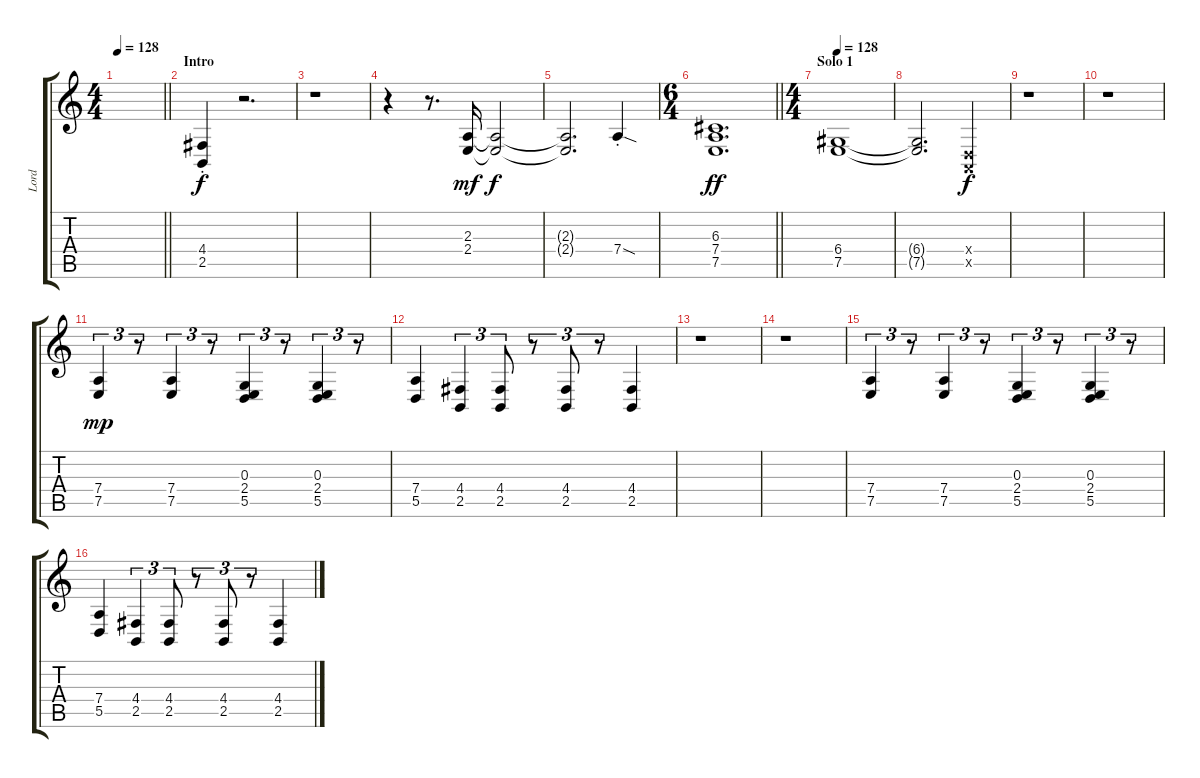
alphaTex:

\track ("Lord" "Lord") {instrument drawbarorgan}
\staff {score tabs}
\tuning (E4 B3 G3 D3 A2 E2) {hide}
\ts (4 4)
\tempo 128
\clef g2
\barLineRight lightlight
\ks c
|
\section ("" "Intro")
(4.4{st} 2.5{st}).4 r.2{d} |
r.1 |
r.4 r.8{d} (2.3 2.4).16{dy mf} (2.3{t} 2.4{t}).2{dy f} |
(2.3{t} 2.4{t}).2{d} 7.4{sod st}.4 |
\ts (6 4)
\barLineRight lightlight
(6.3 7.4 7.5).1{d dy ff} |
\ts (4 4)
\section ("" "Solo 1")
\tempo 128
(6.4 7.5).1 |
(6.4{t} 7.5{t}).2{d} (0.4{x} 0.5{x}).4{dy f} |
r.1 |
r.1 |
(7.4 7.5).4{tu (3 2) dy mp volume 6 instrument oboe} r.8{tu (3 2)} (7.4 7.5).4{tu (3 2)} r.8{tu (3 2)} (0.3 2.4 5.5).4{tu (3 2)} r.8{tu (3 2)} (0.3 2.4 5.5).4{tu (3 2)} r.8{tu (3 2)} |
(7.4 5.5).4 (4.4 2.5).4{tu (3 2)} (4.4 2.5).8{tu (3 2)} r.8{tu (3 2)} (4.4 2.5).8{tu (3 2)} r.8{tu (3 2)} (4.4 2.5).4 |
r.1 |
r.1 |
(7.4 7.5).4{tu (3 2)} r.8{tu (3 2)} (7.4 7.5).4{tu (3 2)} r.8{tu (3 2)} (0.3 2.4 5.5).4{tu (3 2)} r.8{tu (3 2)} (0.3 2.4 5.5).4{tu (3 2)} r.8{tu (3 2)} |
(7.4 5.5).4 (4.4 2.5).4{tu (3 2)} (4.4 2.5).8{tu (3 2)} r.8{tu (3 2)} (4.4 2.5).8{tu (3 2)} r.8{tu (3 2)} (4.4 2.5).4
